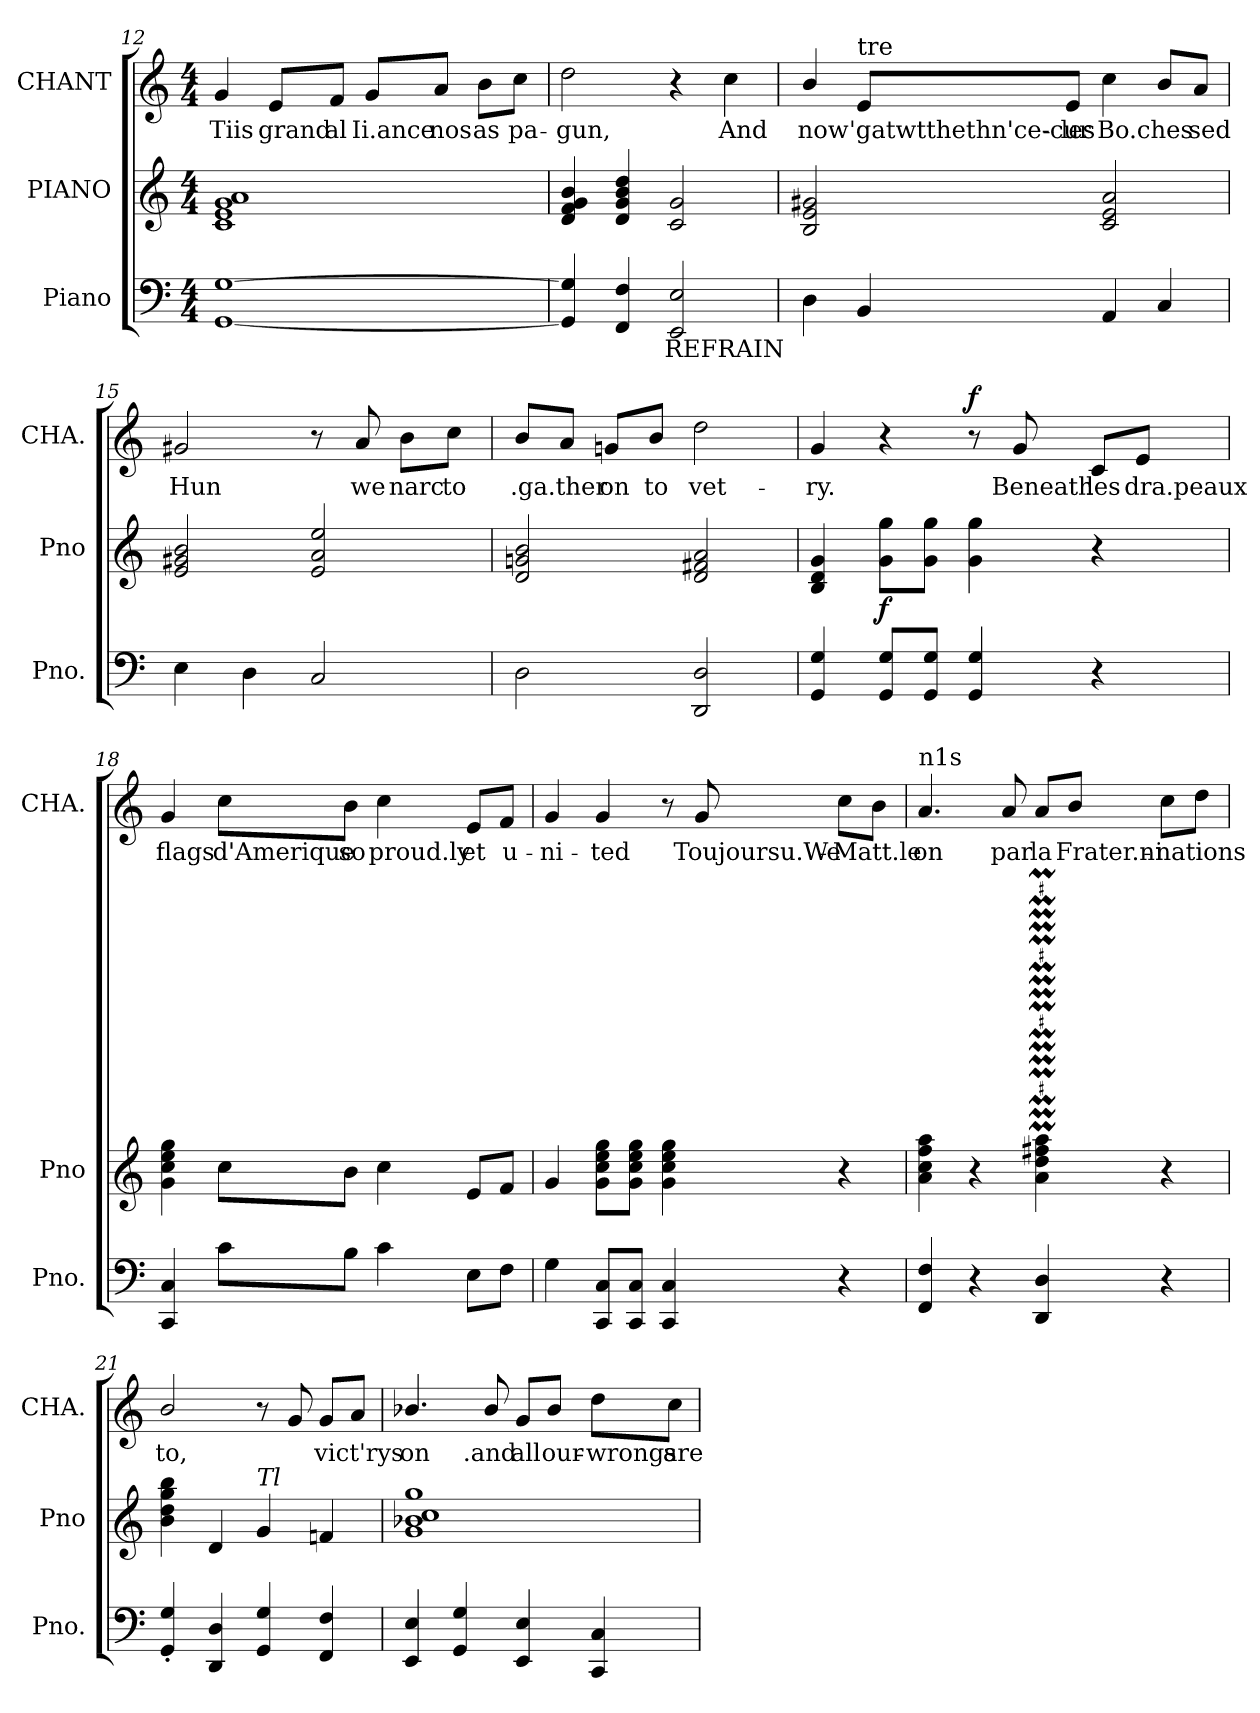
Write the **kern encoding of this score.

**kern	**text	**dynam	**kern	**kern	**text	**dynam
*part3	*part3	*part3	*part2	*part1	*part1	*part1
*staff3	*staff3	*staff3	*staff2	*staff1	*staff1	*staff1
*I"Piano	*	*	*I"PIANO	*I"CHANT	*	*
*I'Pno.	*	*	*I'Pno	*I'CHA.	*	*
!!LO:PB:g=z
*clefF4	*	*	*clefG2	*clefG2	*	*
*k[]	*	*	*k[]	*k[]	*	*
*C:	*	*	*C:	*C:	*	*
*M4/4	*	*	*M4/4	*M4/4	*	*
=12	=12	=12	=12	=12	=12	=12
[1GG/ [1G/	.	.	1c/ 1e/ 1g/ 1a/	4g/	Tiis	.
.	.	.	.	8e/L	grand	.
.	.	.	.	8f/J	al	.
.	.	.	.	8g/L	Ii.ance	.
.	.	.	.	8a/J	nos	.
.	.	.	.	8b\L	as	.
.	.	.	.	8cc\J	pa-	.
=13	=13	=13	=13	=13	=13	=13
4GG]/ 4G]/	.	.	4d/ 4f/ 4g/ 4b/	2dd\	gun,	.
4FF/ 4F/	.	.	4d/ 4g/ 4b/ 4dd/	.	.	.
2EE/ 2E/	REFRAIN	.	2c/ 2g/	4r	.	.
.	.	.	.	4cc\	And	.
=14	=14	=14	=14	=14	=14	=14
4D\	.	.	2B/ 2e/ 2g#X/	4b/	now	.
!	!	!	!	!LO:TX:t=tre	!	!
4BB/	.	.	.	8e/L	'gatwtthethn'ce-cur-	.
.	.	.	.	8e/J	les	.
4AA/	.	.	2c/ 2e/ 2a/	4cc\	Bo.ches	.
4C/	.	.	.	8b/L	.	.
.	.	.	.	8a/J	sed	.
=15	=15	=15	=15	=15	=15	=15
4E\	.	.	2e/ 2g#X/ 2b/	2g#X/	Hun	.
4D\	.	.	.	.	.	.
2C/	.	.	2e/ 2a/ 2ee/	8r	.	.
.	.	.	.	8a/	we	.
.	.	.	.	8b\L	narc	.
.	.	.	.	8cc\J	to	.
!!LO:LB:g=z
=16	=16	=16	=16	=16	=16	=16
2D\	.	.	2d/ 2gn/ 2b/	8b/L	.ga.ther	.
.	.	.	.	8a/J	.	.
.	.	.	.	8gn/L	on	.
.	.	.	.	8b/J	to	.
2DD/ 2D/	.	.	2d/ 2f#X/ 2a/	2dd\	vet-	.
=17	=17	=17	=17	=17	=17	=17
4GG/ 4G/	.	.	4B/ 4d/ 4g/	4g/	ry.	.
8GG/ 8G/L	.	f	8g\ 8gg\L	4r	.	.
8GG/ 8G/J	.	.	8g\ 8gg\J	.	.	.
4GG/ 4G/	.	.	4g\ 4gg\	8r	.	f
.	.	.	.	8g/	Beneath	.
4r	.	.	4r	8c/L	les	.
.	.	.	.	8e/J	dra.peaux	.
=18	=18	=18	=18	=18	=18	=18
4CC/ 4C/	.	.	4g\ 4cc\ 4ee\ 4gg\	4g/	flags	.
8c\L	.	.	8cc\L	8cc\L	d'Amerique	.
8B\J	.	.	8b\J	8b\J	so	.
4c\	.	.	4cc\	4cc\	proud.ly	.
8E\L	.	.	8e/L	8e/L	et	.
8F\J	.	.	8f/J	8f/J	u-	.
=19	=19	=19	=19	=19	=19	=19
4G\	.	.	4g/	4g/	ni-	.
8CC/ 8C/L	.	.	8g\ 8cc\ 8ee\ 8gg\L	4g/	ted	.
8CC/ 8C/J	.	.	8g\ 8cc\ 8ee\ 8gg\J	.	.	.
4CC/ 4C/	.	.	4g\ 4cc\ 4ee\ 4gg\	8r	.	.
.	.	.	.	8g/	Toujoursu.We-	.
4r	.	.	4r	8cc\L	Matt.le	.
.	.	.	.	8b\J	.	.
!!LO:LB:g=z
=20	=20	=20	=20	=20	=20	=20
!	!	!	!	!LO:TX:t=n1s	!	!
4FF/ 4F/	.	.	4a\ 4cc\ 4ff\ 4aa\	4.a/	on	.
4r	.	.	4r	.	.	.
.	.	.	.	8a/	par	.
4DD/ 4D/	.	.	4aM\ 4ddM\ 4ff#XM\ 4aaM\	8a/L	la	.
.	.	.	.	8b/J	Frater.ni-	.
4r	.	.	4r	8cc\L	nations	.
.	.	.	.	8dd\J	.	.
=21	=21	=21	=21	=21	=21	=21
4GG'/ 4G'/	.	.	4b\ 4dd\ 4gg\ 4bb\	2b/	to,	.
4DD/ 4D/	.	.	4d/	.	.	.
!	!	!	!LO:TX:i:t=Tl	!	!	!
4GG/ 4G/	.	.	4g/	8r	.	.
.	.	.	.	8g/	.	.
4FF/ 4F/	.	.	4fn/	8g/L	vict'rys	.
.	.	.	.	8a/J	.	.
=22	=22	=22	=22	=22	=22	=22
4EE/ 4E/	.	.	1g/ 1b-X/ 1cc/ 1gg/	4.b-X/	on	.
4GG/ 4G/	.	.	.	.	.	.
.	.	.	.	8b-/	.and	.
4EE/ 4E/	.	.	.	8g/L	all	.
.	.	.	.	8b-/J	our-	.
4CC/ 4C/	.	.	.	8dd\L	wrongs	.
.	.	.	.	8cc\J	are	.
=	=	=	=	=	=	=
*-	*-	*-	*-	*-	*-	*-
